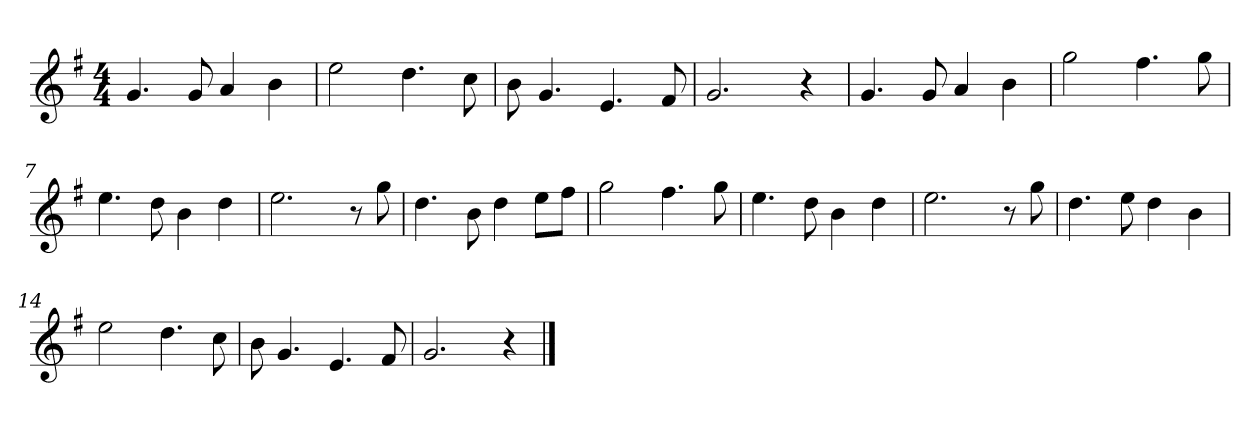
**kern
*part1
*staff1
*clefG2
*k[f#]
*G:
*M4/4
=1
4.g/
8g/
4a/
4b\
=2
2ee\
4.dd\
8cc\
=3
8b\
4.g/
4.e/
8f#/
=4
2.g/
4r
=5
4.g/
8g/
4a/
4b\
=6
2gg\
4.ff#\
8gg\
=7
4.ee\
8dd\
4b\
4dd\
=8
2.ee\
8r
8gg\
=9
4.dd\
8b\
4dd\
8ee\L
8ff#\J
!!LO:LB:g=z
=10
2gg\
4.ff#\
8gg\
=11
4.ee\
8dd\
4b\
4dd\
=12
2.ee\
8r
8gg\
=13
4.dd\
8ee\
4dd\
4b\
=14
2ee\
4.dd\
8cc\
=15
8b\
4.g/
4.e/
8f#/
=16
2.g/
4r
==
*-
